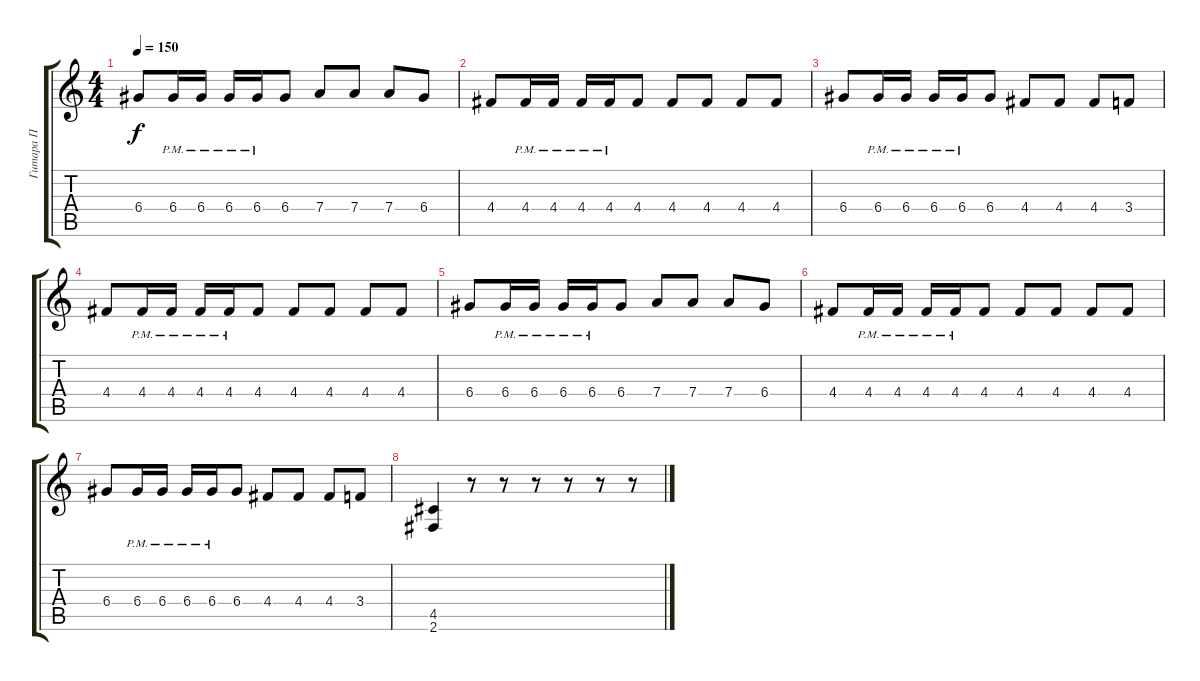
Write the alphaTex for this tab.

\track ("Гитара П" "Гитара П") {instrument overdrivenguitar}
\staff {score tabs}
\tuning (E4 B3 G3 D3 A2 E2) {hide}
\ts (4 4)
\tempo 150
\clef g2
\ks c
6.4.8{dy f} 6.4{pm}.16 6.4{pm}.16 6.4{pm}.16 6.4{pm}.16 6.4.8 7.4.8 7.4.8 7.4.8 6.4.8 |
4.4.8 4.4{pm}.16 4.4{pm}.16 4.4{pm}.16 4.4{pm}.16 4.4.8 4.4.8 4.4.8 4.4.8 4.4.8 |
6.4.8 6.4{pm}.16 6.4{pm}.16 6.4{pm}.16 6.4{pm}.16 6.4.8 4.4.8 4.4.8 4.4.8 3.4.8 |
4.4.8 4.4{pm}.16 4.4{pm}.16 4.4{pm}.16 4.4{pm}.16 4.4.8 4.4.8 4.4.8 4.4.8 4.4.8 |
6.4.8 6.4{pm}.16 6.4{pm}.16 6.4{pm}.16 6.4{pm}.16 6.4.8 7.4.8 7.4.8 7.4.8 6.4.8 |
4.4.8 4.4{pm}.16 4.4{pm}.16 4.4{pm}.16 4.4{pm}.16 4.4.8 4.4.8 4.4.8 4.4.8 4.4.8 |
6.4.8 6.4{pm}.16 6.4{pm}.16 6.4{pm}.16 6.4{pm}.16 6.4.8 4.4.8 4.4.8 4.4.8 3.4.8 |
(4.5 2.6).4 r.8 r.8 r.8 r.8 r.8 r.8
